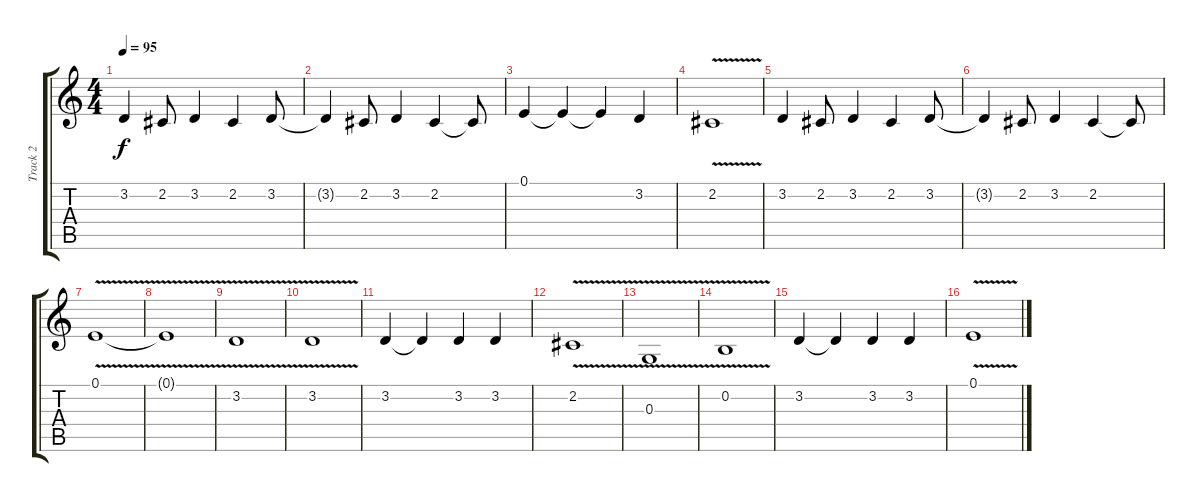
\track ("Track 2" "Track 2") {instrument cello}
\staff {score tabs}
\tuning (E4 B3 G3 D3 A2 E2) {hide}
\ts (4 4)
\tempo 95
\clef g2
\ks c
3.2.4{dy f} 2.2.8 3.2.4 2.2.4 3.2.8 |
3.2{t}.4 2.2.8 3.2.4 2.2.4 2.2{t}.8 |
0.1.4 0.1{t}.4 0.1{t}.4 3.2.4 |
2.2{v}.1 |
3.2.4 2.2.8 3.2.4 2.2.4 3.2.8 |
3.2{t}.4 2.2.8 3.2.4 2.2.4 2.2{t}.8 |
0.1{v}.1 |
0.1{t}.1 |
3.2{v}.1 |
3.2{v}.1 |
3.2.4 3.2{t}.4 3.2.4 3.2.4 |
2.2{v}.1 |
0.3{v}.1 |
0.2{v}.1 |
3.2.4 3.2{t}.4 3.2.4 3.2.4 |
0.1{v}.1
